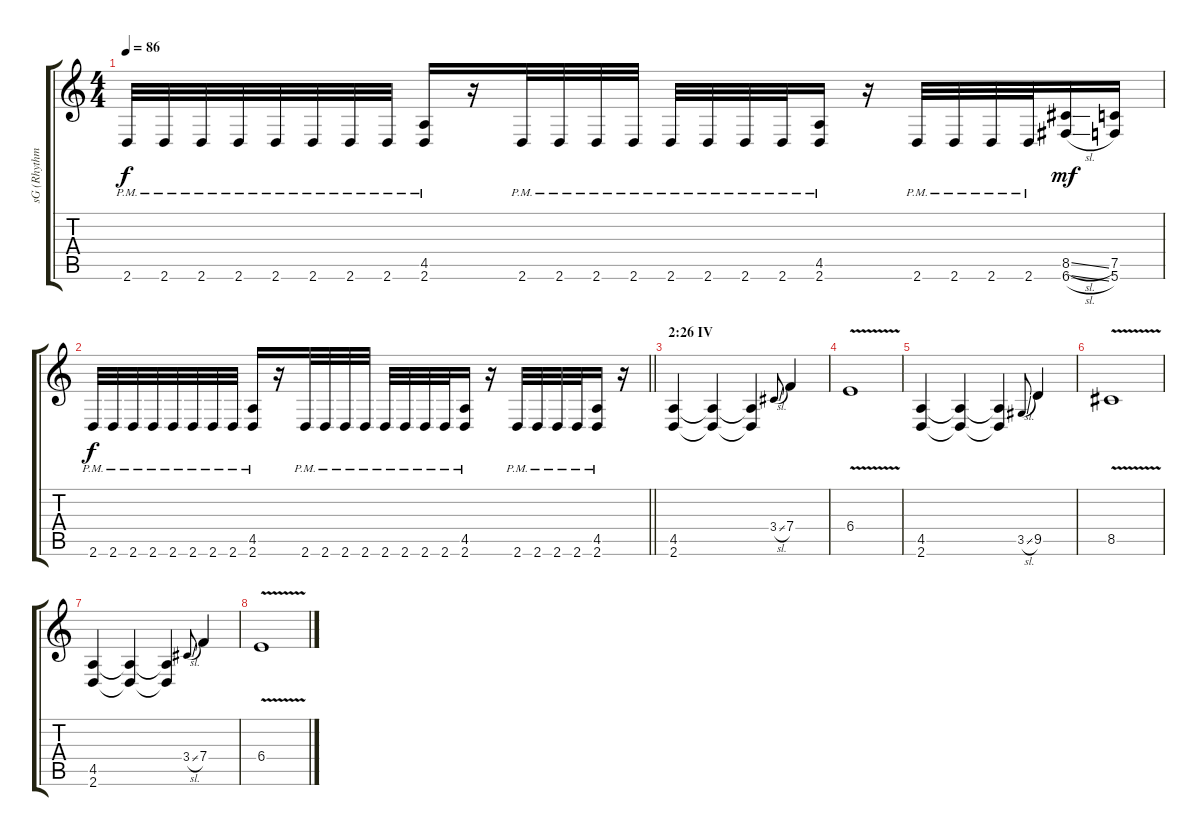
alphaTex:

\track ("sG (Rhythm Guitar)" "sG (Rhythm") {instrument distortionguitar}
\staff {score tabs}
\tuning (C4 G3 Eb3 Bb2 F2 C2) {hide}
\ts (4 4)
\tempo 86
\clef g2
\ks c
2.6{pm}.32{dy f} 2.6{pm}.32 2.6{pm}.32 2.6{pm}.32 2.6{pm}.32 2.6{pm}.32 2.6{pm}.32 2.6{pm}.32 (4.5{pm} 2.6{pm}).16 r.16 2.6{pm}.32 2.6{pm}.32 2.6{pm}.32 2.6{pm}.32 2.6{pm}.32 2.6{pm}.32 2.6{pm}.32 2.6{pm}.32 (4.5{pm} 2.6{pm}).16 r.16 2.6{pm}.32 2.6{pm}.32 2.6{pm}.32 2.6{pm}.32 (8.5{sl} 6.6{sl}).16{dy mf} (7.5 5.6).16 |
\barLineRight lightlight
2.6{pm}.32{dy f} 2.6{pm}.32 2.6{pm}.32 2.6{pm}.32 2.6{pm}.32 2.6{pm}.32 2.6{pm}.32 2.6{pm}.32 (4.5{pm} 2.6{pm}).16 r.16 2.6{pm}.32 2.6{pm}.32 2.6{pm}.32 2.6{pm}.32 2.6{pm}.32 2.6{pm}.32 2.6{pm}.32 2.6{pm}.32 (4.5{pm} 2.6{pm}).16 r.16 2.6{pm}.32 2.6{pm}.32 2.6{pm}.32 2.6{pm}.32 (4.5{pm} 2.6{pm}).16 r.16 |
\section ("" "2:26 IV")
(4.5 2.6).4 (4.5{t} 2.6{t}).4 (4.5{t} 2.6{t}).4 3.4{sl}.8{gr onbeat} 7.4.4 |
6.4{v}.1 |
(4.5 2.6).4 (4.5{t} 2.6{t}).4 (4.5{t} 2.6{t}).4 3.5{sl}.8{gr onbeat} 9.5.4 |
8.5{v}.1 |
(4.5 2.6).4 (4.5{t} 2.6{t}).4 (4.5{t} 2.6{t}).4 3.4{sl}.8{gr onbeat} 7.4.4 |
6.4{v}.1
